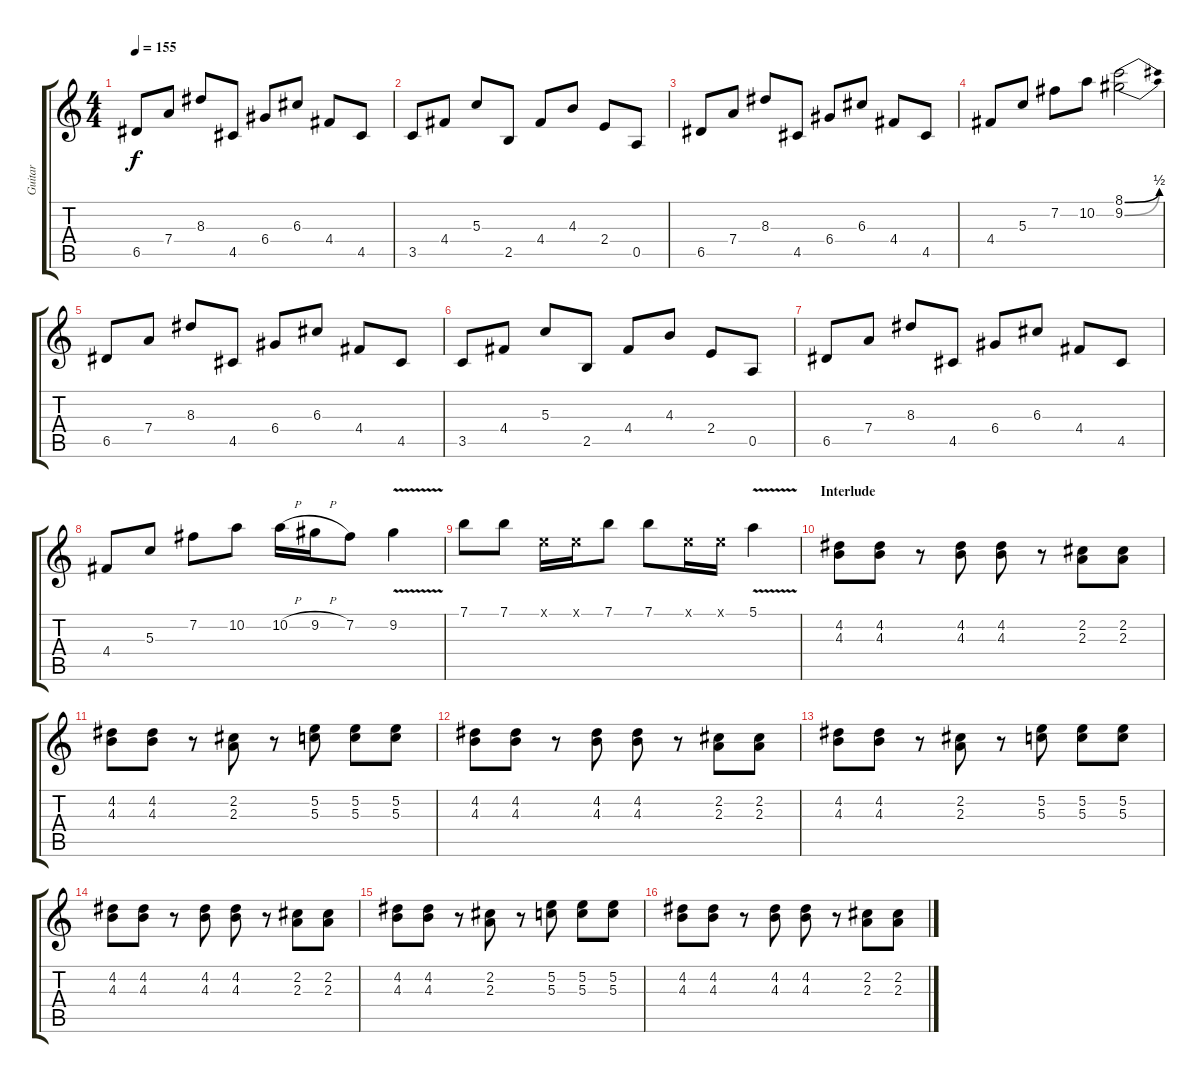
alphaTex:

\track ("Guitar" "Guitar") {instrument distortionguitar}
\staff {score tabs}
\tuning (E4 B3 G3 D3 A2 E2) {hide}
\ts (4 4)
\tempo 155
\clef g2
\ks c
6.5.8{dy f} 7.4.8 8.3.8 4.5.8 6.4.8 6.3.8 4.4.8 4.5.8 |
3.5.8 4.4.8 5.3.8 2.5.8 4.4.8 4.3.8 2.4.8 0.5.8 |
6.5.8 7.4.8 8.3.8 4.5.8 6.4.8 6.3.8 4.4.8 4.5.8 |
4.4.8 5.3.8 7.2.8 10.2.8 (8.1{be (bend 0 0 60 2)} 9.2{be (bend 0 0 60 2)}).2 |
6.5.8 7.4.8 8.3.8 4.5.8 6.4.8 6.3.8 4.4.8 4.5.8 |
3.5.8 4.4.8 5.3.8 2.5.8 4.4.8 4.3.8 2.4.8 0.5.8 |
6.5.8 7.4.8 8.3.8 4.5.8 6.4.8 6.3.8 4.4.8 4.5.8 |
4.4.8 5.3.8 7.2.8 10.2.8 10.2{h}.16 9.2{h}.16 7.2.8 9.2{v}.4 |
7.1.8 7.1.8 0.1{x}.16 0.1{x}.16 7.1.8 7.1.8 0.1{x}.16 0.1{x}.16 5.1{v}.4 |
\section ("" "Interlude")
(4.2 4.3).8 (4.2 4.3).8 r.8 (4.2 4.3).8 (4.2 4.3).8 r.8 (2.2 2.3).8 (2.2 2.3).8 |
(4.2 4.3).8 (4.2 4.3).8 r.8 (2.2 2.3).8 r.8 (5.2 5.3).8 (5.2 5.3).8 (5.2 5.3).8 |
(4.2 4.3).8 (4.2 4.3).8 r.8 (4.2 4.3).8 (4.2 4.3).8 r.8 (2.2 2.3).8 (2.2 2.3).8 |
(4.2 4.3).8 (4.2 4.3).8 r.8 (2.2 2.3).8 r.8 (5.2 5.3).8 (5.2 5.3).8 (5.2 5.3).8 |
(4.2 4.3).8 (4.2 4.3).8 r.8 (4.2 4.3).8 (4.2 4.3).8 r.8 (2.2 2.3).8 (2.2 2.3).8 |
(4.2 4.3).8 (4.2 4.3).8 r.8 (2.2 2.3).8 r.8 (5.2 5.3).8 (5.2 5.3).8 (5.2 5.3).8 |
(4.2 4.3).8 (4.2 4.3).8 r.8 (4.2 4.3).8 (4.2 4.3).8 r.8 (2.2 2.3).8 (2.2 2.3).8
